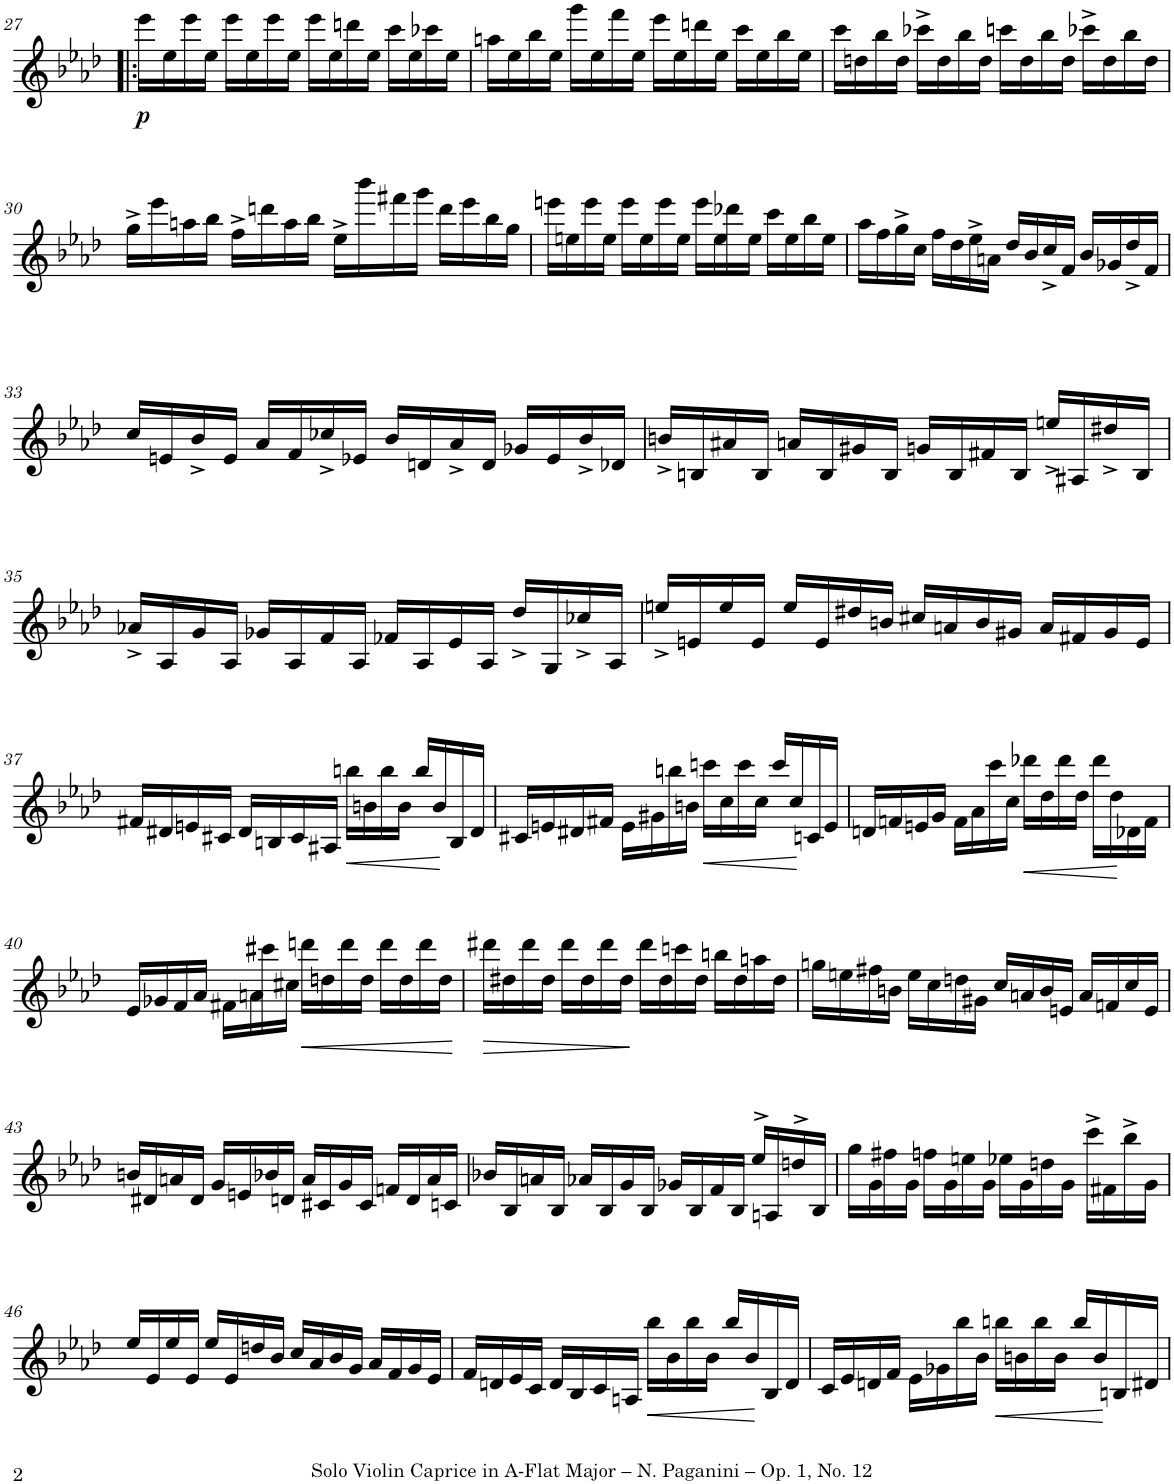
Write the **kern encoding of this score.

**kern	**dynam
*part1	*part1
*staff1	*staff1
*I"Violin	*
*I'Vln.	*
!!LO:PB:g=z
*clefG2	*
*k[b-e-a-d-]	*
*M4/4	*
*met(c)	*
=27!|:	=27!|:
!	!LO:DY:b
16eee-\LL	p
16ee-\	.
16eee-\	.
16ee-\JJ	.
16eee-\LL	.
16ee-\	.
16eee-\	.
16ee-\JJ	.
16eee-\LL	.
16ee-\	.
16dddn\	.
16ee-\JJ	.
16ccc\LL	.
16ee-\	.
16ccc-X\	.
16ee-\JJ	.
=28	=28
16aan\LL	.
16ee-\	.
16bb-\	.
16ee-\JJ	.
16ggg\LL	.
16ee-\	.
16fff\	.
16ee-\JJ	.
16eee-\LL	.
16ee-\	.
16dddn\	.
16ee-\JJ	.
16ccc\LL	.
16ee-\	.
16bb-\	.
16ee-\JJ	.
=29	=29
16ccc\LL	.
16ddn\	.
16bb-\	.
16dd\JJ	.
16ccc-X^\LL	.
16dd\	.
16bb-\	.
16dd\JJ	.
16cccn\LL	.
16dd\	.
16bb-\	.
16dd\JJ	.
16ccc-X^\LL	.
16dd\	.
16bb-\	.
16dd\JJ	.
!!LO:LB:g=z
=30	=30
16gg^\LL	.
16eee-\	.
16aan\	.
16bb-\JJ	.
16ff^\LL	.
16dddn\	.
16aa\	.
16bb-\JJ	.
16ee-^\LL	.
16bbb-\	.
16fff#X\	.
16ggg\JJ	.
16ddd\LL	.
16eee-\	.
16bb-\	.
16gg\JJ	.
=31	=31
16eeen\LL	.
16een\	.
16eee\	.
16ee\JJ	.
16eee\LL	.
16ee\	.
16eee\	.
16ee\JJ	.
16eee\LL	.
16ee\	.
16ddd-X\	.
16ee\JJ	.
16ccc\LL	.
16ee\	.
16bb-\	.
16ee\JJ	.
=32	=32
16aa-\LL	.
16ff\	.
16gg^\	.
16cc\JJ	.
16ff\LL	.
16dd-\	.
16ee-^\	.
16an\JJ	.
16dd-/LL	.
16b-/	.
16cc^/	.
16f/JJ	.
16b-/LL	.
16g-X/	.
16dd-^/	.
16f/JJ	.
!!LO:LB:g=z
=33	=33
16cc/LL	.
16en/	.
16b-^/	.
16e/JJ	.
16a-/LL	.
16f/	.
16cc-X^/	.
16e-X/JJ	.
16b-/LL	.
16dn/	.
16a-^/	.
16d/JJ	.
16g-X/LL	.
16e-/	.
16b-^/	.
16d-X/JJ	.
=34	=34
16bn^/LL	.
16Bn/	.
16a#X/	.
16B/JJ	.
16an/LL	.
16B/	.
16g#X/	.
16B/JJ	.
16gn/LL	.
16B/	.
16f#X/	.
16B/JJ	.
16een^/LL	.
16A#X/	.
16dd#X^/	.
16B/JJ	.
!!LO:LB:g=z
=35	=35
16a-X^/LL	.
16A-/	.
16g/	.
16A-/JJ	.
16g-X/LL	.
16A-/	.
16f/	.
16A-/JJ	.
16f-X/LL	.
16A-/	.
16e-/	.
16A-/JJ	.
16dd-^/LL	.
16G/	.
16cc-X^/	.
16A-/JJ	.
=36	=36
16een^/LL	.
16en/	.
16ee/	.
16e/JJ	.
16ee/LL	.
16e/	.
16dd#X/	.
16bn/JJ	.
16cc#X/LL	.
16an/	.
16b/	.
16g#X/JJ	.
16a/LL	.
16f#X/	.
16g#/	.
16e/JJ	.
!!LO:LB:g=z
=37	=37
16f#X/LL	.
16d#X/	.
16en/	.
16c#X/JJ	.
16d#/LL	.
16Bn/	.
16c#/	.
16A#X/JJ	.
!	!LO:HP:b
16bbn\LL	<
16bn\	.
16bb\	.
16b\JJ	.
16bb/LL	.
16b/	.
16B/	[
16d#/JJ	.
=38	=38
16c#X/LL	.
16en/	.
16d#X/	.
16f#X/JJ	.
16e\LL	.
16g#X\	.
16bbn\	.
16bn\JJ	.
!	!LO:HP:b
16cccn\LL	<
16cc\	.
16ccc\	.
16cc\JJ	.
16ccc/LL	.
16cc/	.
16cn/	[
16e/JJ	.
=39	=39
16dn/LL	.
16fn/	.
16en/	.
16g/JJ	.
16f\LL	.
16a-\	.
16ccc\	.
16cc\JJ	.
!	!LO:HP:b
16ddd-X\LL	<
16dd-\	.
16ddd-\	.
16dd-\JJ	.
16ddd-\LL	.
16dd-\	.
16d-X\	[
16f\JJ	.
!!LO:LB:g=z
=40	=40
16e-/LL	.
16g-X/	.
16f/	.
16a-/JJ	.
16f#X\LL	.
16an\	.
16ccc#X\	.
16cc#X\JJ	.
!	!LO:HP:b
16dddn\LL	<
16ddn\	.
16ddd\	.
16dd\JJ	.
16ddd\LL	.
16dd\	.
16ddd\	.
16dd\JJ	.
.	[
=41	=41
!	!LO:HP:b
16ddd#X\LL	>
16dd#X\	.
16ddd#\	.
16dd#\JJ	.
16ddd#\LL	.
16dd#\	.
16ddd#\	.
16dd#\JJ	.
16ddd#\LL	]
16dd#\	.
16cccn\	.
16dd#\JJ	.
16bbn\LL	.
16dd#\	.
16aan\	.
16dd#\JJ	.
=42	=42
16ggn\LL	.
16een\	.
16ff#X\	.
16bn\JJ	.
16ee\LL	.
16cc\	.
16ddn\	.
16g#X\JJ	.
16cc/LL	.
16an/	.
16b/	.
16en/JJ	.
16a/LL	.
16fn/	.
16cc/	.
16e/JJ	.
!!LO:LB:g=z
=43	=43
16bn/LL	.
16d#X/	.
16an/	.
16d#/JJ	.
16g/LL	.
16en/	.
16b-X/	.
16dn/JJ	.
16a/LL	.
16c#X/	.
16g/	.
16c#/JJ	.
16fn/LL	.
16d/	.
16a/	.
16cn/JJ	.
=44	=44
16b-X/LL	.
16B-/	.
16an/	.
16B-/JJ	.
16a-X/LL	.
16B-/	.
16g/	.
16B-/JJ	.
16g-X/LL	.
16B-/	.
16f/	.
16B-/JJ	.
16ee-^>/LL	.
16An/	.
16ddn^>/	.
16B-/JJ	.
=45	=45
16gg\LL	.
16g\	.
16ff#X\	.
16g\JJ	.
16ffn\LL	.
16g\	.
16een\	.
16g\JJ	.
16ee-X\LL	.
16g\	.
16ddn\	.
16g\JJ	.
16ccc^\LL	.
16f#X\	.
16bb-^\	.
16g\JJ	.
!!LO:LB:g=z
=46	=46
16ee-/LL	.
16e-/	.
16ee-/	.
16e-/JJ	.
16ee-/LL	.
16e-/	.
16ddn/	.
16b-/JJ	.
16cc/LL	.
16a-/	.
16b-/	.
16g/JJ	.
16a-/LL	.
16f/	.
16g/	.
16e-/JJ	.
=47	=47
16f/LL	.
16dn/	.
16e-/	.
16c/JJ	.
16d/LL	.
16B-/	.
16c/	.
16An/JJ	.
!	!LO:HP:b
16bb-\LL	<
16b-\	.
16bb-\	.
16b-\JJ	.
16bb-/LL	.
16b-/	.
16B-/	[
16d/JJ	.
=48	=48
16c/LL	.
16e-/	.
16dn/	.
16f/JJ	.
16e-\LL	.
16g-X\	.
16bb-\	.
16b-\JJ	.
!	!LO:HP:b
16bbn\LL	<
16bn\	.
16bb\	.
16b\JJ	.
16bb/LL	.
16b/	.
16Bn/	[
16d#X/JJ	.
=	=
*-	*-
